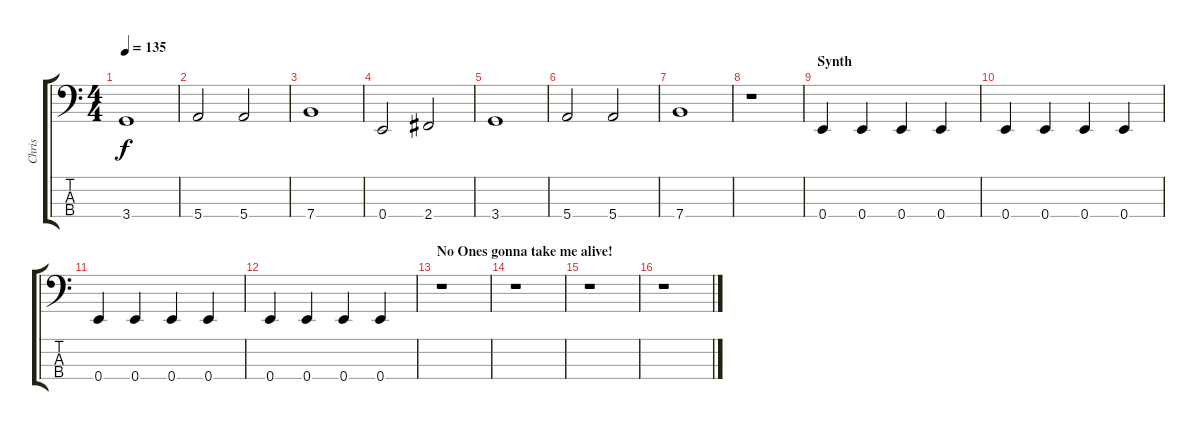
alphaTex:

\track ("Chris " "Chris ") {instrument electricbasspick}
\staff {score tabs}
\tuning (G2 D2 A1 E1) {hide}
\ts (4 4)
\tempo 135
\clef f4
\ks c
3.4.1{dy f} |
5.4.2 5.4.2 |
7.4.1 |
0.4.2 2.4.2 |
3.4.1 |
5.4.2 5.4.2 |
7.4.1 |
r.1 |
\section ("" "Synth")
0.4.4 0.4.4 0.4.4 0.4.4 |
0.4.4 0.4.4 0.4.4 0.4.4 |
0.4.4 0.4.4 0.4.4 0.4.4 |
0.4.4 0.4.4 0.4.4 0.4.4 |
\section ("" "No Ones gonna take me alive!")
r.1 |
r.1 |
r.1 |
r.1
